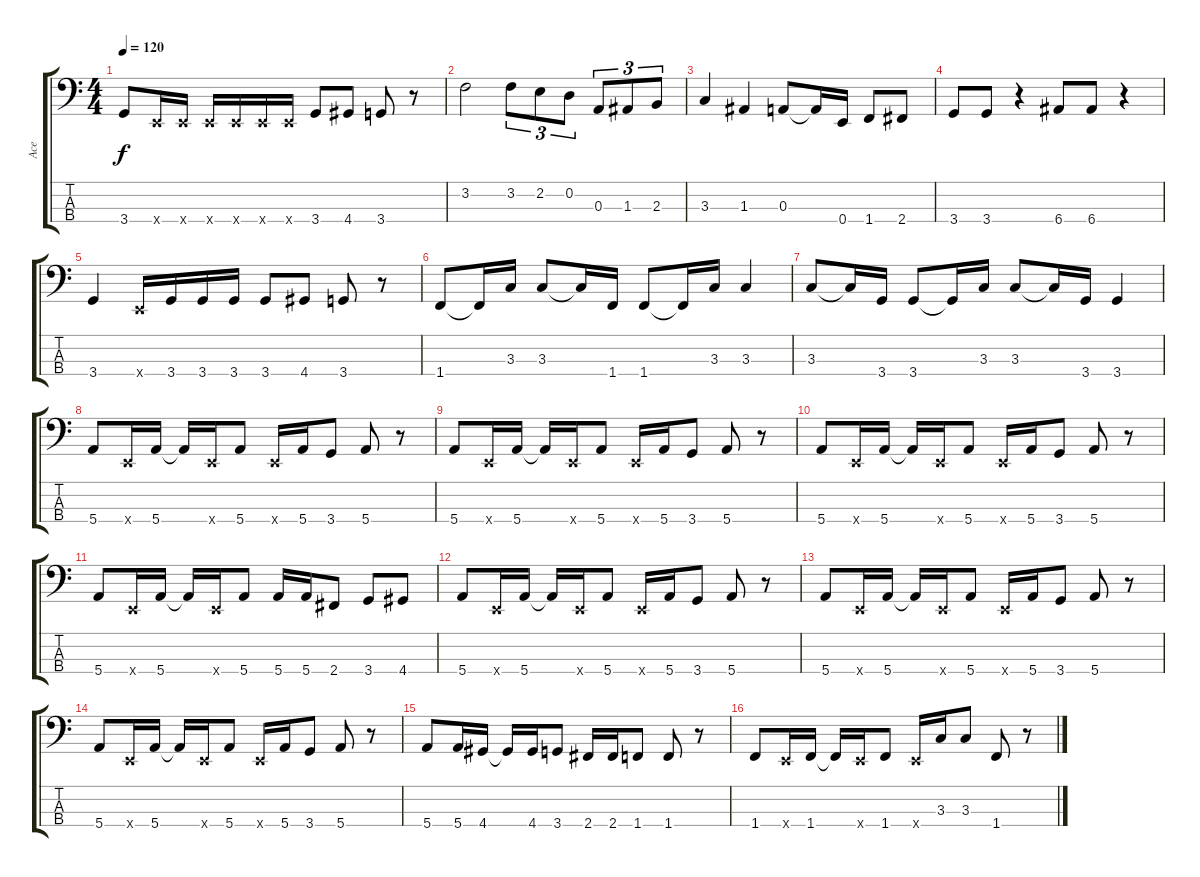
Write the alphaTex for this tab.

\track ("Ace" "Ace") {instrument electricbasspick}
\staff {score tabs}
\tuning (G2 D2 A1 E1) {hide}
\ts (4 4)
\tempo 120
\clef f4
\ks c
3.4.8{dy f} 0.4{x}.16 0.4{x}.16 0.4{x}.16 0.4{x}.16 0.4{x}.16 0.4{x}.16 3.4.8 4.4.8 3.4.8 r.8 |
3.2.2 3.2.8{tu (3 2)} 2.2.8{tu (3 2)} 0.2.8{tu (3 2)} 0.3.8{tu (3 2)} 1.3.8{tu (3 2)} 2.3.8{tu (3 2)} |
3.3.4 1.3.4 0.3.8 0.3{t}.16 0.4.16 1.4.8 2.4.8 |
3.4.8 3.4.8 r.4 6.4.8 6.4.8 r.4 |
3.4.4 0.4{x}.16 3.4.16 3.4.16 3.4.16 3.4.8 4.4.8 3.4.8 r.8 |
1.4.8 1.4{t}.16 3.3.16 3.3.8 3.3{t}.16 1.4.16 1.4.8 1.4{t}.16 3.3.16 3.3.4 |
3.3.8 3.3{t}.16 3.4.16 3.4.8 3.4{t}.16 3.3.16 3.3.8 3.3{t}.16 3.4.16 3.4.4 |
5.4.8 0.4{x}.16 5.4.16 5.4{t}.16 0.4{x}.16 5.4.8 0.4{x}.16 5.4.16 3.4.8 5.4.8 r.8 |
5.4.8 0.4{x}.16 5.4.16 5.4{t}.16 0.4{x}.16 5.4.8 0.4{x}.16 5.4.16 3.4.8 5.4.8 r.8 |
5.4.8 0.4{x}.16 5.4.16 5.4{t}.16 0.4{x}.16 5.4.8 0.4{x}.16 5.4.16 3.4.8 5.4.8 r.8 |
5.4.8 0.4{x}.16 5.4.16 5.4{t}.16 0.4{x}.16 5.4.8 5.4.16 5.4.16 2.4.8 3.4.8 4.4.8 |
5.4.8 0.4{x}.16 5.4.16 5.4{t}.16 0.4{x}.16 5.4.8 0.4{x}.16 5.4.16 3.4.8 5.4.8 r.8 |
5.4.8 0.4{x}.16 5.4.16 5.4{t}.16 0.4{x}.16 5.4.8 0.4{x}.16 5.4.16 3.4.8 5.4.8 r.8 |
5.4.8 0.4{x}.16 5.4.16 5.4{t}.16 0.4{x}.16 5.4.8 0.4{x}.16 5.4.16 3.4.8 5.4.8 r.8 |
5.4.8 5.4.16 4.4.16 4.4{t}.16 4.4.16 3.4.8 2.4.16 2.4.16 1.4.8 1.4.8 r.8 |
1.4.8 0.4{x}.16 1.4.16 1.4{t}.16 0.4{x}.16 1.4.8 0.4{x}.16 3.3.16 3.3.8 1.4.8 r.8
